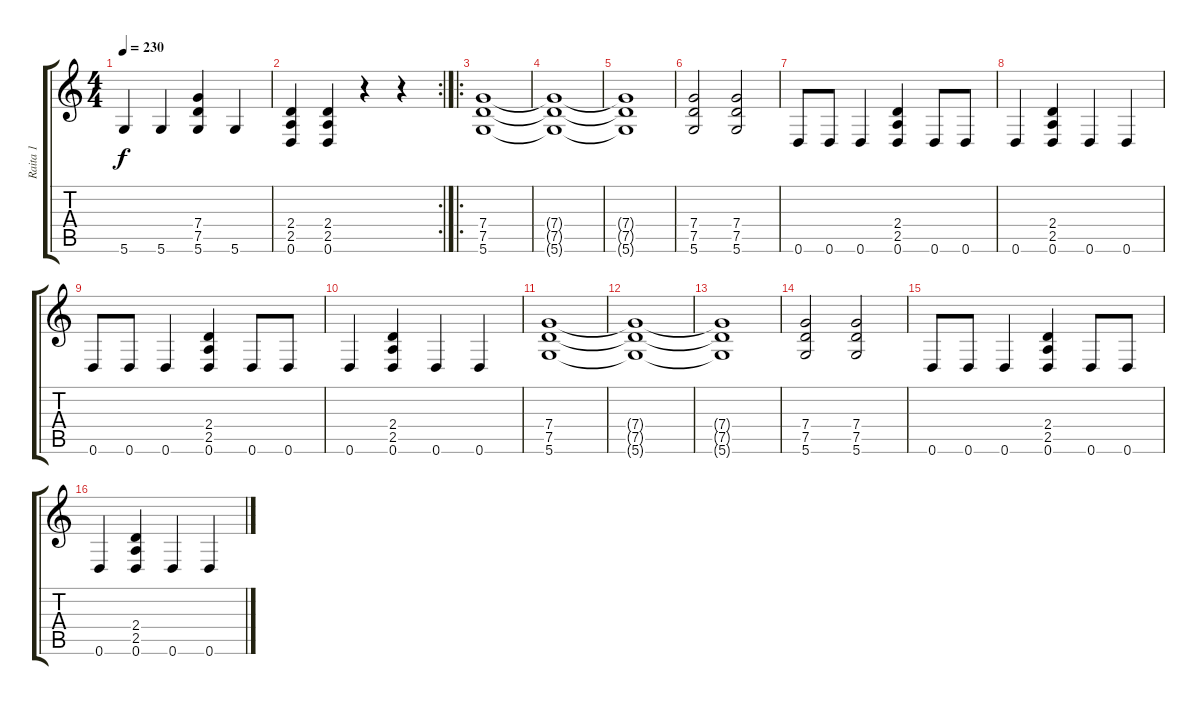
\track ("Raita 1" "Raita 1") {instrument distortionguitar}
\staff {score tabs}
\tuning (D4 A3 F3 C3 G2 D2) {hide}
\ts (4 4)
\tempo 230
\clef g2
\ks c
5.6.4{dy f} 5.6.4 (7.4 7.5 5.6).4 5.6.4 |
\rc 2
(2.4 2.5 0.6).4 (2.4 2.5 0.6).4 r.4 r.4 |
\ro
(7.4 7.5 5.6).1 |
(7.4{t} 7.5{t} 5.6{t}).1 |
(7.4{t} 7.5{t} 5.6{t}).1 |
(7.4 7.5 5.6).2 (7.4 7.5 5.6).2 |
0.6.8 0.6.8 0.6.4 (2.4 2.5 0.6).4 0.6.8 0.6.8 |
0.6.4 (2.4 2.5 0.6).4 0.6.4 0.6.4 |
0.6.8 0.6.8 0.6.4 (2.4 2.5 0.6).4 0.6.8 0.6.8 |
0.6.4 (2.4 2.5 0.6).4 0.6.4 0.6.4 |
(7.4 7.5 5.6).1 |
(7.4{t} 7.5{t} 5.6{t}).1 |
(7.4{t} 7.5{t} 5.6{t}).1 |
(7.4 7.5 5.6).2 (7.4 7.5 5.6).2 |
0.6.8 0.6.8 0.6.4 (2.4 2.5 0.6).4 0.6.8 0.6.8 |
0.6.4 (2.4 2.5 0.6).4 0.6.4 0.6.4
